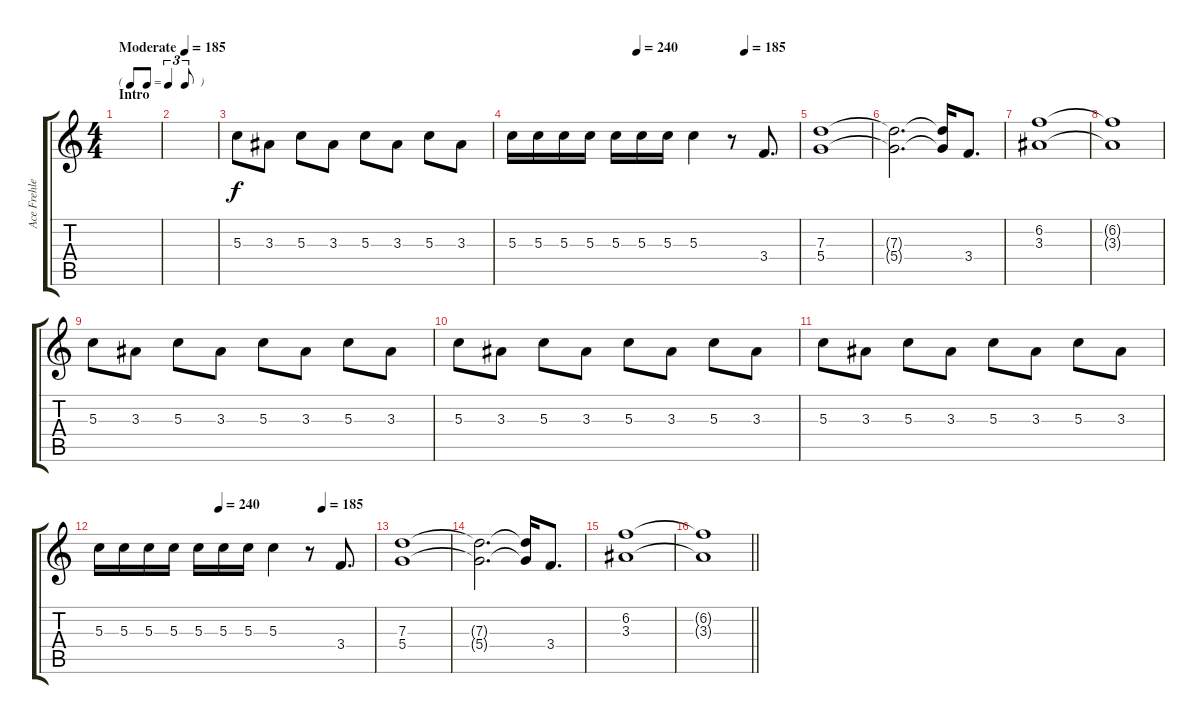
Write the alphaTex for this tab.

\track ("Ace Frehley" "Ace Frehle") {instrument overdrivenguitar}
\staff {score tabs}
\tuning (E4 B3 G3 D3 A2 E2) {hide}
\ts (4 4)
\tf triplet8th
\section ("" "Intro")
\tempo (185 "Moderate")
\clef g2
\ks c
|
|
5.3.8 3.3.8 5.3.8 3.3.8 5.3.8 3.3.8 5.3.8 3.3.8 |
\tempo (240 0.4375)
\tempo (185 0.8125)
5.3.16 5.3.16 5.3.16 5.3.16 5.3.16 5.3.16 5.3.16 5.3.4 r.8 3.4.8{d} |
(7.3 5.4).1 |
(7.3{t} 5.4{t}).2{d} (7.3{t} 5.4{t}).16 3.4.8{d} |
(6.2 3.3).1 |
(6.2{t} 3.3{t}).1 |
5.3.8 3.3.8 5.3.8 3.3.8 5.3.8 3.3.8 5.3.8 3.3.8 |
5.3.8 3.3.8 5.3.8 3.3.8 5.3.8 3.3.8 5.3.8 3.3.8 |
5.3.8 3.3.8 5.3.8 3.3.8 5.3.8 3.3.8 5.3.8 3.3.8 |
\tempo (240 0.4375)
\tempo (185 0.8125)
5.3.16 5.3.16 5.3.16 5.3.16 5.3.16 5.3.16 5.3.16 5.3.4 r.8 3.4.8{d} |
(7.3 5.4).1 |
(7.3{t} 5.4{t}).2{d} (7.3{t} 5.4{t}).16 3.4.8{d} |
(6.2 3.3).1 |
\barLineRight lightlight
(6.2{t} 3.3{t}).1
